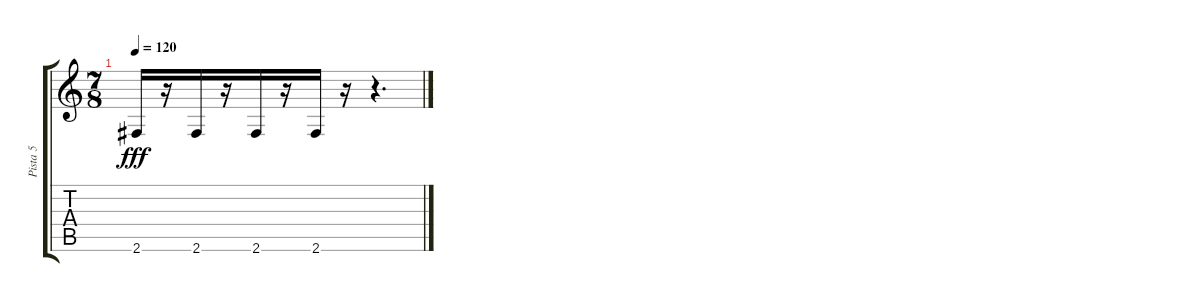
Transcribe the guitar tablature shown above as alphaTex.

\track ("Pista 5" "Pista 5") {instrument distortionguitar}
\staff {score tabs}
\tuning (E4 B3 G3 D3 A2 E2) {hide}
\ts (7 8)
\tempo 120
\clef g2
\ks c
2.6.16{dy fff} r.16 2.6.16 r.16 2.6.16 r.16 2.6.16 r.16 r.4{d}
